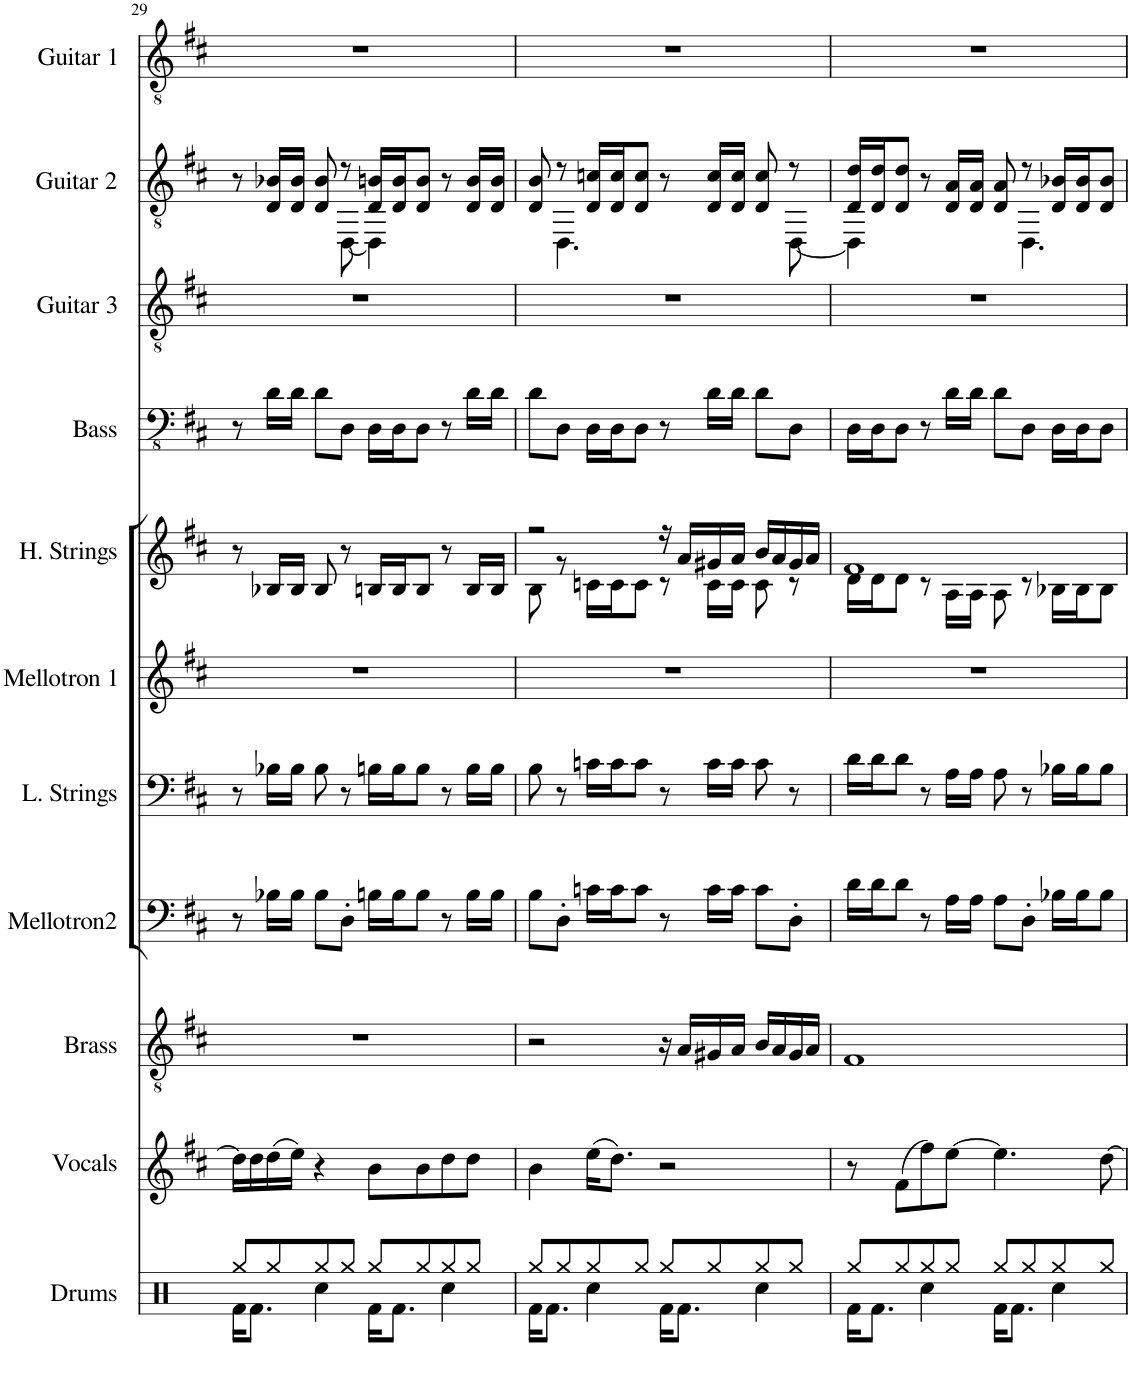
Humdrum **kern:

**kern	**kern	**kern	**kern	**kern	**kern	**kern	**kern	**kern	**kern	**kern
*part11	*part10	*part9	*part8	*part7	*part6	*part5	*part4	*part3	*part2	*part1
*staff11	*staff10	*staff9	*staff8	*staff7	*staff6	*staff5	*staff4	*staff3	*staff2	*staff1
*I"Drums	*I"Vocals (Clarinet)	*I"Brass	*I"Mellotron 2	*I"Strings low	*I"Mellotron 1	*I"Strings high	*I"Bass Guitar	*I"Electric Guitar 3	*I"Electric Guitar 2	*I"Electric Guitar 1
*I'Drums	*I'Vocals	*I'Brass	*I'Mellotron2	*	*I'Mellotron 1	*	*I'Bass	*I'Guitar 3	*I'Guitar 2	*I'Guitar 1
!!LO:PB:g=z
*clefX	*clefG2	*clefGv2	*clefF4	*clefF4	*clefG2	*clefG2	*clefFv4	*clefGv2	*clefGv2	*clefGv2
*	*Trd1c2	*	*	*	*	*	*	*	*	*
*k[]	*k[f#c#]	*k[f#c#]	*k[f#c#]	*k[f#c#]	*k[f#c#]	*k[f#c#]	*k[f#c#]	*k[f#c#]	*k[f#c#]	*k[f#c#]
*M4/4	*M4/4	*M4/4	*M4/4	*M4/4	*M4/4	*M4/4	*M4/4	*M4/4	*M4/4	*M4/4
=29	=29	=29	=29	=29	=29	=29	=29	=29	=29	=29
*^	*^	*	*	*	*	*	*	*	*^	*
8Rgg/L	16Rf\KL	16dd\LL]	2ryy	1r	8r	8r	1r	8r	8r	1r	8r	4ryy	1r
.	8.Rf\J	16dd\	.	.	.	.	.	.	.	.	.	.	.
8Rgg/	.	(16ee\	.	.	16B-X\LL	16B-X\LL	.	16B-X/LL	16D\LL	.	16D/ 16B-X/LL	.	.
.	.	16ee\JJ)	.	.	16B-\JJ	16B-\JJ	.	16B-/JJ	16D\JJ	.	16D/ 16B-/JJ	.	.
8Rgg/	4Rcc\	4r	.	.	8B-\L	8B-\	.	8B-/	8D\L	.	8D/ 8B-/	8ryy	.
8Rgg/J	.	.	.	.	8D'\J	8r	.	8r	8DD\J	.	8r	[8DD\	.
8Rgg/L	16Rf\KL	8b\L	8ryy	.	16Bn\LL	16Bn\LL	.	16Bn/LL	16DD\LL	.	16D/ 16Bn/LL	4DD\]	.
.	8.Rf\J	.	.	.	16B\J	16B\J	.	16B/J	16DD\J	.	16D/ 16B/J	.	.
8Rgg/	.	8b\	8ryy	.	8B\J	8B\J	.	8B/J	8DD\J	.	8D/ 8B/J	.	.
8Rgg/	4Rcc\	8dd\	4ryy	.	8r	8r	.	8r	8r	.	8r	4ryy	.
8Rgg/J	.	8dd\J	.	.	16B\LL	16B\LL	.	16B/LL	16D\LL	.	16D/ 16B/LL	.	.
.	.	.	.	.	16B\JJ	16B\JJ	.	16B/JJ	16D\JJ	.	16D/ 16B/JJ	.	.
=30	=30	=30	=30	=30	=30	=30	=30	=30	=30	=30	=30	=30	=30
*	*	*	*	*	*	*	*	*^	*	*	*	*	*
8Rgg/L	16Rf\KL	4b\	4ryy	2r	8B\L	8B\	1r	2r	8B\	8D\L	1r	8D/ 8B/	8ryy	1r
.	8.Rf\J	.	.	.	.	.	.	.	.	.	.	.	.	.
8Rgg/	.	.	.	.	8D'\J	8r	.	.	8r	8DD\J	.	8r	4.DD\	.
8Rgg/	4Rcc\	(16ee\KL	4ryy	.	16cn\LL	16cn\LL	.	.	16cn\LL	16DD\LL	.	16D/ 16cn/LL	.	.
.	.	8.dd\J)	.	.	16c\J	16c\J	.	.	16c\J	16DD\J	.	16D/ 16c/J	.	.
8Rgg/J	.	.	.	.	8c\J	8c\J	.	.	8c\J	8DD\J	.	8D/ 8c/J	.	.
8Rgg/L	16Rf\KL	2r	2ryy	16r	8r	8r	.	16r	8r	8r	.	8r	4ryy	.
.	8.Rf\J	.	.	16A/LL	.	.	.	16a/LL	.	.	.	.	.	.
8Rgg/	.	.	.	16G#X/	16c\LL	16c\LL	.	16g#X/	16c\LL	16D\LL	.	16D/ 16c/LL	.	.
.	.	.	.	16A/JJ	16c\JJ	16c\JJ	.	16a/JJ	16c\JJ	16D\JJ	.	16D/ 16c/JJ	.	.
8Rgg/	4Rcc\	.	.	16B/LL	8c\L	8c\	.	16b/LL	8c\	8D\L	.	8D/ 8c/	8ryy	.
.	.	.	.	16A/	.	.	.	16a/	.	.	.	.	.	.
8Rgg/J	.	.	.	16G#/	8D'\J	8r	.	16g#X/	8r	8DD\J	.	8r	[8DD\	.
.	.	.	.	16A/JJ	.	.	.	16a/JJ	.	.	.	.	.	.
*	*	*v	*v	*	*	*	*	*	*	*	*	*	*	*
=31	=31	=31	=31	=31	=31	=31	=31	=31	=31	=31	=31	=31	=31
8Rgg/L	16Rf\KL	8r	1F#	16d\LL	16d\LL	1r	1f#	16d\LL	16DD\LL	1r	16D/ 16d/LL	4DD\]	1r
.	8.Rf\J	.	.	16d\J	16d\J	.	.	16d\J	16DD\J	.	16D/ 16d/J	.	.
8Rgg/	.	(8f#\L	.	8d\J	8d\J	.	.	8d\J	8DD\J	.	8D/ 8d/J	.	.
8Rgg/	4Rcc\	8ff#\)	.	8r	8r	.	.	8r	8r	.	8r	4ryy	.
8Rgg/J	.	[8ee\J	.	16A\LL	16A\LL	.	.	16A\LL	16D\LL	.	16D/ 16A/LL	.	.
.	.	.	.	16A\JJ	16A\JJ	.	.	16A\JJ	16D\JJ	.	16D/ 16A/JJ	.	.
8Rgg/L	16Rf\KL	4.ee\]	.	8A\L	8A\	.	.	8A\	8D\L	.	8D/ 8A/	8ryy	.
.	8.Rf\J	.	.	.	.	.	.	.	.	.	.	.	.
8Rgg/	.	.	.	8D'\J	8r	.	.	8r	8DD\J	.	8r	4.DD\	.
8Rgg/	4Rcc\	.	.	16B-X\LL	16B-X\LL	.	.	16B-X\LL	16DD\LL	.	16D/ 16B-X/LL	.	.
.	.	.	.	16B-\J	16B-\J	.	.	16B-\J	16DD\J	.	16D/ 16B-/J	.	.
8Rgg/J	.	[8dd\	.	8B-\J	8B-\J	.	.	8B-\J	8DD\J	.	8D/ 8B-/J	.	.
*v	*v	*	*	*	*	*	*v	*v	*	*	*v	*v	*
=	=	=	=	=	=	=	=	=	=	=
*-	*-	*-	*-	*-	*-	*-	*-	*-	*-	*-
